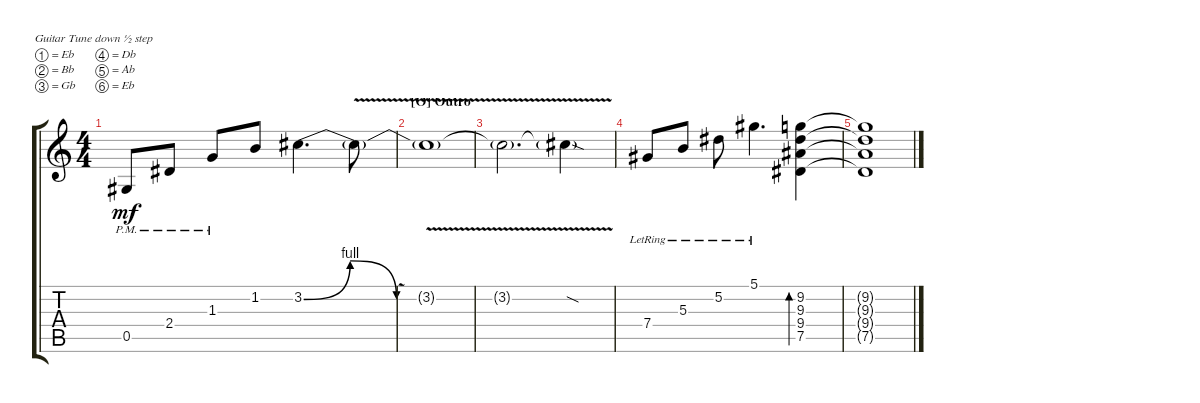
\defaultSystemsLayout 4
\bracketExtendMode groupsimilarinstruments
\singleTrackTrackNamePolicy hidden
\multiTrackTrackNamePolicy hidden
\firstSystemTrackNameOrientation horizontal
\otherSystemsTrackNameOrientation horizontal
\track ("Владимир Холстинин" "E-Gt") {instrument distortionguitar}
\staff {score tabs}
\tuning (Eb4 Bb3 Gb3 Db3 Ab2 Eb2)
\ts (4 4)
\tempo (110 hide)
\clef g2
\scale
1.03909
\ks c
0.5{pm}.8{dy mf} 2.4{pm}.8 1.3{pm}.8 1.2.8 3.2{be (bendrelease 0 0 10.2 4 42 4 59.4 0)}.4{d} 3.2{v t}.8 |
\section ("O" "Outro")
\scale
0.960908 3.2{v t}.1 |
\scale
1.03909 3.2{v t}.2{d} 3.2{v sod t}.4 |
\scale
0.960908 7.4{lr}.8 5.3{lr}.8 5.2{lr}.8 5.1{lr}.4{d} (7.5 9.4 9.3 9.2).4{bd 240} |
(7.5{t} 9.4{t} 9.3{t} 9.2{t}).1
